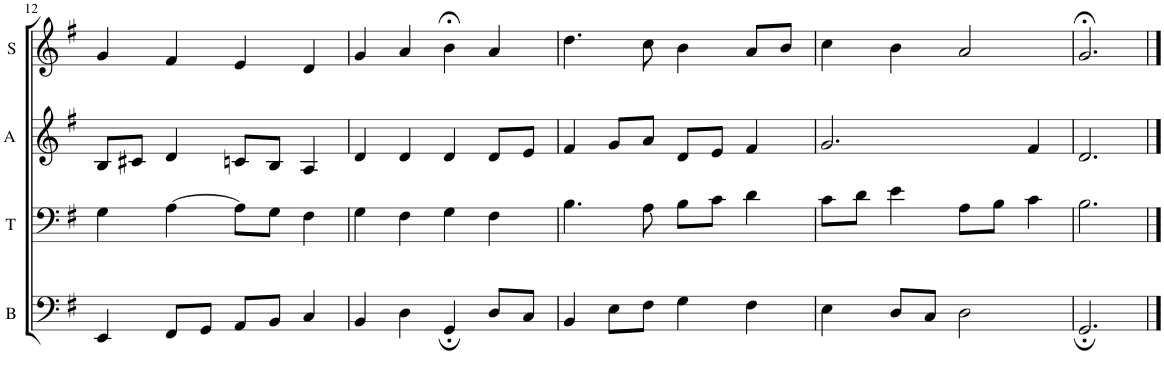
**kern	**kern	**kern	**kern
*part4	*part3	*part2	*part1
*staff4	*staff3	*staff2	*staff1
*I"B	*I"T	*I"A	*I"S
*I'B	*I'T	*I'A	*I'S
!!LO:PB:g=z
*clefF4	*clefF4	*clefG2	*clefG2
*k[f#]	*k[f#]	*k[f#]	*k[f#]
*M4/4	*M4/4	*M4/4	*M4/4
=12	=12	=12	=12
4EE/	4G\	8B/L	4g/
.	.	8c#X/J	.
8FF#/L	[4A\	4d/	4f#/
8GG/J	.	.	.
8AA/L	8A\L]	8cn/L	4e/
8BB/J	8G\J	8B/J	.
4C/	4F#\	4A/	4d/
=13	=13	=13	=13
4BB/	4G\	4d/	4g/
4D\	4F#\	4d/	4a/
4GG;/	4G\	4d/	4b;<\
8D/L	4F#\	8d/L	4a/
8C/J	.	8e/J	.
=14	=14	=14	=14
4BB/	4.B\	4f#/	4.dd\
8E\L	.	8g/L	.
8F#\J	8A\	8a/J	8cc\
4G\	8B\L	8d/L	4b\
.	8c\J	8e/J	.
4F#\	4d\	4f#/	8a/L
.	.	.	8b/J
=15	=15	=15	=15
4E\	8c\L	2.g/	4cc\
.	8d\J	.	.
8D/L	4e\	.	4b\
8C/J	.	.	.
2D\	8A\L	.	2a/
.	8B\J	.	.
.	4c\	4f#/	.
=16	=16	=16	=16
2.GG;/	2.B\	2.d/	2.g;</
==	==	==	==
*-	*-	*-	*-
